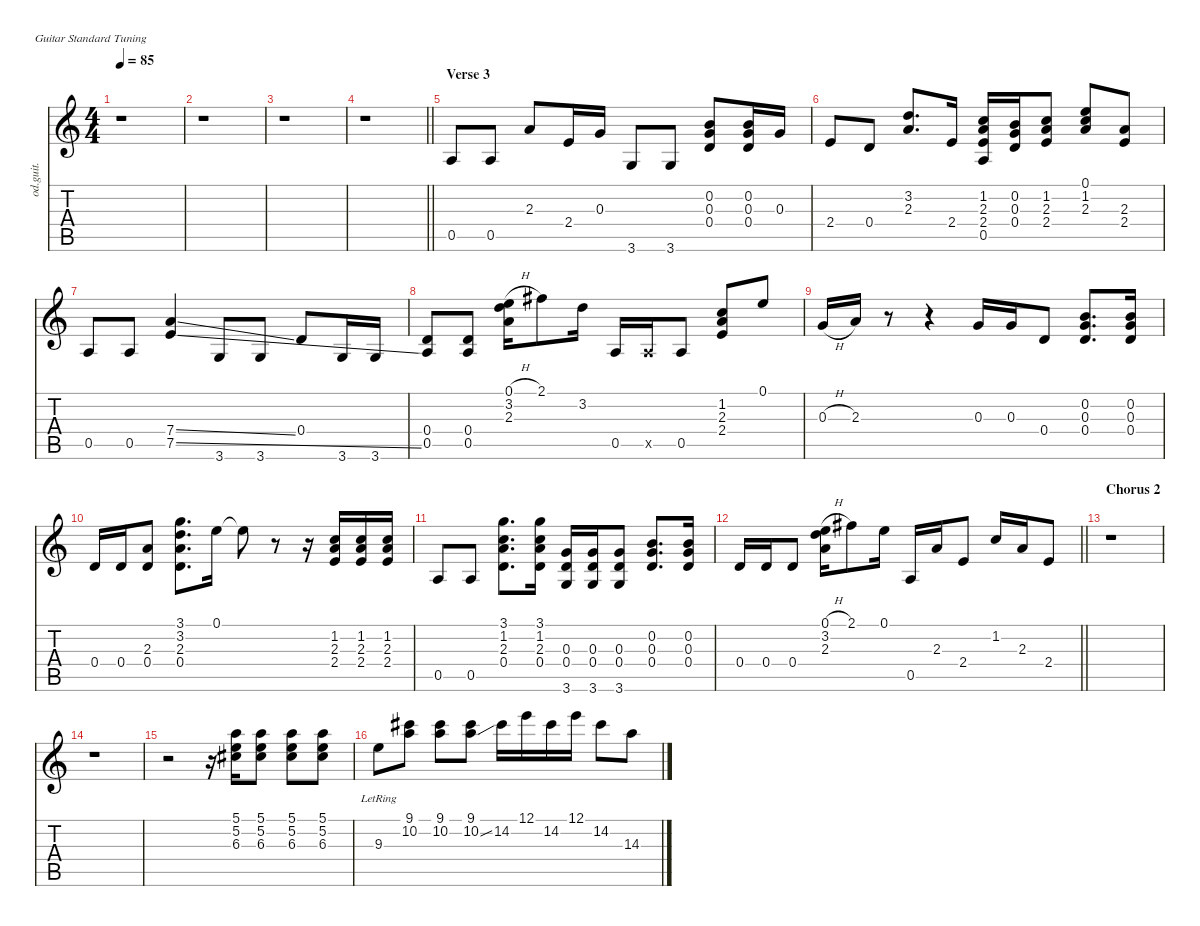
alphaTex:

\defaultSystemsLayout 4
\hideDynamics
\bracketExtendMode nobrackets
\otherSystemsTrackNameOrientation horizontal
\track ("Lead Guitar" "od.guit.") {defaultSystemsLayout 8 instrument overdrivenguitar}
\staff {score tabs}
\tuning (E4 B3 G3 D3 A2 E2)
\ts (4 4)
\tempo 85
\clef g2
\ks c
r.1{dy f} |
r.1 |
r.1 |
\barLineRight lightlight
r.1 |
\section ("" "Verse 3")
0.5.8 0.5.8 2.3.8 2.4.16 0.3.16 3.6.8 3.6.8 (0.2 0.3 0.4).8 (0.2 0.3 0.4).16 0.3.16 |
2.4.8 0.4.8 (3.2 2.3).8{d} 2.4.16 (1.2 2.3 2.4 0.5).16 (0.2 0.3 0.4).16 (1.2 2.3 2.4).8 (0.1 1.2 2.3).8 (2.3 2.4).8 |
0.5.8 0.5.8 (7.4{ss} 7.5{ss}).4 3.6.8 3.6.8 0.4.8 3.6.16 3.6.16 |
(0.4 0.5).8 (0.4 0.5).8 (0.1{h} 3.2 2.3).16 2.1{acc #}.8 3.2.16 0.5.16 0.5{x}.16 0.5.8 (1.2 2.3 2.4).8 0.1.8 |
0.3{h}.16 2.3.16 r.8 r.4 0.3.16 0.3.16 0.4.8 (0.2 0.3 0.4).8{d} (0.2 0.3 0.4).16 |
0.4.16 0.4.16 (2.3 0.4).8 (3.1 3.2 2.3 0.4).8{d} 0.1.16 0.1{t}.8 r.8 r.16 (1.2 2.3 2.4).16 (1.2 2.3 2.4).16 (1.2 2.3 2.4).16 |
0.5.8 0.5.8 (3.1 1.2 2.3 0.4).8{d} (3.1 1.2 2.3 0.4).16 (0.3 0.4 3.6).16 (0.3 0.4 3.6).16 (0.3 0.4 3.6).8 (0.2 0.3 0.4).8{d} (0.2 0.3 0.4).16 |
\barLineRight lightlight
0.4.16 0.4.16 0.4.8 (0.1{h} 3.2 2.3).16 2.1{acc #}.8 0.1.16 0.5.16 2.3.16 2.4.8 1.2.16 2.3.16 2.4.8 |
\section ("" "Chorus 2")
r.1 |
r.1 |
r.2 r.16 (5.1 5.2 6.3{acc #}).16 (5.1 5.2 6.3{acc #}).8 (5.1 5.2 6.3{acc #}).8 (5.1 5.2 6.3{acc #}).8 |
9.3{lr}.8 (9.1{acc #} 10.2).8 (9.1{acc #} 10.2).8 (9.1{acc #} 10.2{ss}).8 14.2{acc #}.16 12.1.16 14.2{acc #}.16 12.1.16 14.2{acc #}.8 14.3.8
